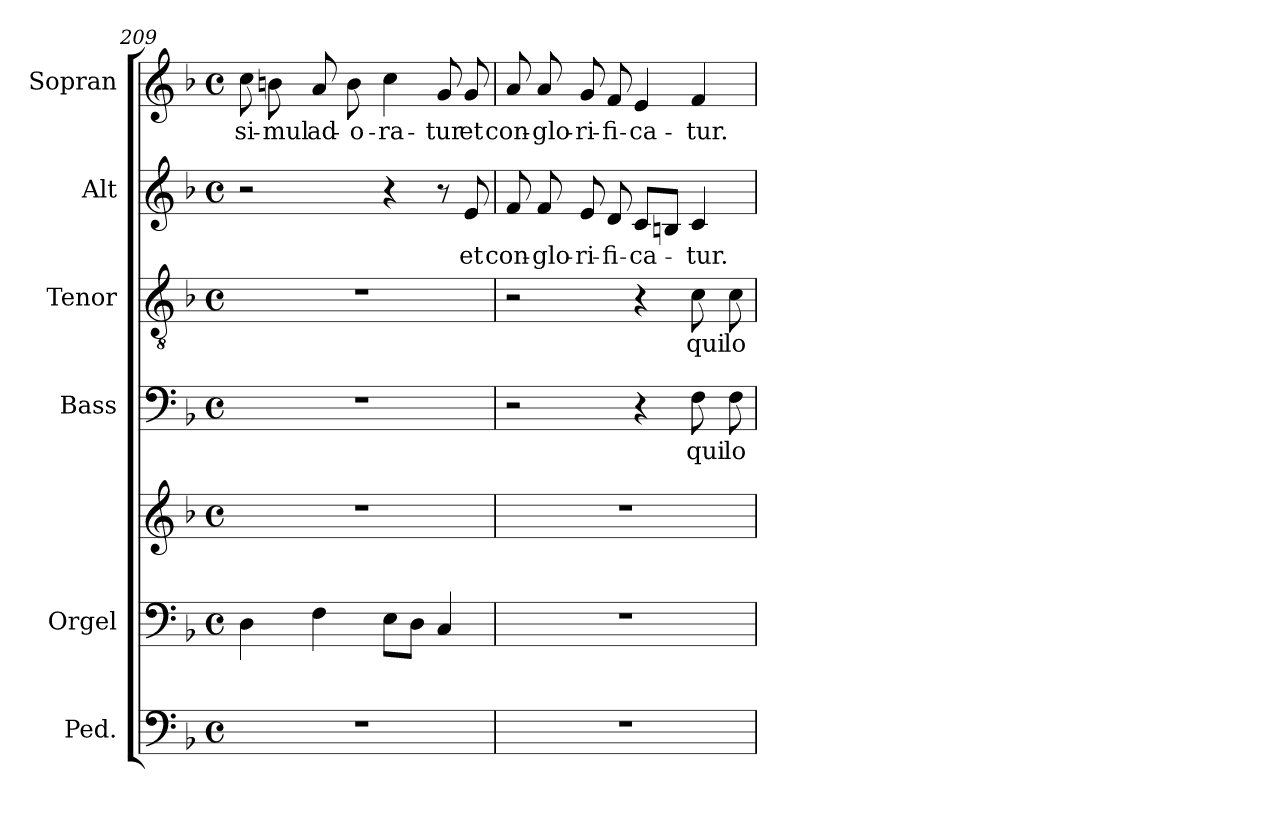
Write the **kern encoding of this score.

**kern	**kern	**kern	**kern	**text	**kern	**text	**kern	**text	**kern	**text
*part6	*part5	*part5	*part4	*part4	*part3	*part3	*part2	*part2	*part1	*part1
*staff7	*staff6	*staff5	*staff4	*staff4	*staff3	*staff3	*staff2	*staff2	*staff1	*staff1
*I"Ped.	*I"Orgel	*	*I"Bass	*	*I"Tenor	*	*I"Alt	*	*I"Sopran	*
*	*I'Org.	*	*I'B.	*	*I'T.	*	*I'A.	*	*I'S.	*
!!LO:LB:g=z
*clefF4	*clefF4	*clefG2	*clefF4	*	*clefGv2	*	*clefG2	*	*clefG2	*
*ITrd7c12	*	*	*	*	*	*	*	*	*	*
*k[b-]	*k[b-]	*k[b-]	*k[b-]	*	*k[b-]	*	*k[b-]	*	*k[b-]	*
*F:	*F:	*F:	*F:	*	*F:	*	*F:	*	*F:	*
*M4/4	*M4/4	*M4/4	*M4/4	*	*M4/4	*	*M4/4	*	*M4/4	*
*met(c)	*met(c)	*met(c)	*met(c)	*	*met(c)	*	*met(c)	*	*met(c)	*
=209	=209	=209	=209	=209	=209	=209	=209	=209	=209	=209
!	!	!	!	!	!	!	!	!	!	!LO:LY:b
1r	4D\	1r	1r	.	1r	.	2r	.	8cc\	si-
!	!	!	!	!	!	!	!	!	!	!LO:LY:b
.	.	.	.	.	.	.	.	.	8bn\	-mul
!	!	!	!	!	!	!	!	!	!	!LO:LY:b
.	4F\	.	.	.	.	.	.	.	8a/	ad-
!	!	!	!	!	!	!	!	!	!	!LO:LY:b
.	.	.	.	.	.	.	.	.	8b\	-o-
!	!	!	!	!	!	!	!	!	!	!LO:LY:b
.	8E\L	.	.	.	.	.	4r	.	4cc\	-ra-
.	8D\J	.	.	.	.	.	.	.	.	.
!	!	!	!	!	!	!	!	!	!	!LO:LY:b
.	4C/	.	.	.	.	.	8r	.	8g/	-tur
!	!	!	!	!	!	!	!	!LO:LY:b	!	!LO:LY:b
.	.	.	.	.	.	.	8e/	et	8g/	et
=210	=210	=210	=210	=210	=210	=210	=210	=210	=210	=210
!	!	!	!	!	!	!	!	!LO:LY:b	!	!LO:LY:b
1r	1r	1r	2r	.	2r	.	8f/	con-	8a/	con-
!	!	!	!	!	!	!	!	!LO:LY:b	!	!LO:LY:b
.	.	.	.	.	.	.	8f/	-glo-	8a/	-glo-
!	!	!	!	!	!	!	!	!LO:LY:b	!	!LO:LY:b
.	.	.	.	.	.	.	8e/	-ri-	8g/	-ri-
!	!	!	!	!	!	!	!	!LO:LY:b	!	!LO:LY:b
.	.	.	.	.	.	.	8d/	-fi-	8f/	-fi-
!	!	!	!	!	!	!	!	!LO:LY:b	!	!LO:LY:b
.	.	.	4r	.	4r	.	8c/L	-ca-	4e/	-ca-
.	.	.	.	.	.	.	8Bn/J	.	.	.
!	!	!	!	!LO:LY:b	!	!LO:LY:b	!	!LO:LY:b	!	!LO:LY:b
.	.	.	8F\	qui	8c\	qui	4c/	-tur.	4f/	-tur.
!	!	!	!	!LO:LY:b	!	!LO:LY:b	!	!	!	!
.	.	.	8F\	lo-	8c\	lo-	.	.	.	.
=	=	=	=	=	=	=	=	=	=	=
*-	*-	*-	*-	*-	*-	*-	*-	*-	*-	*-
